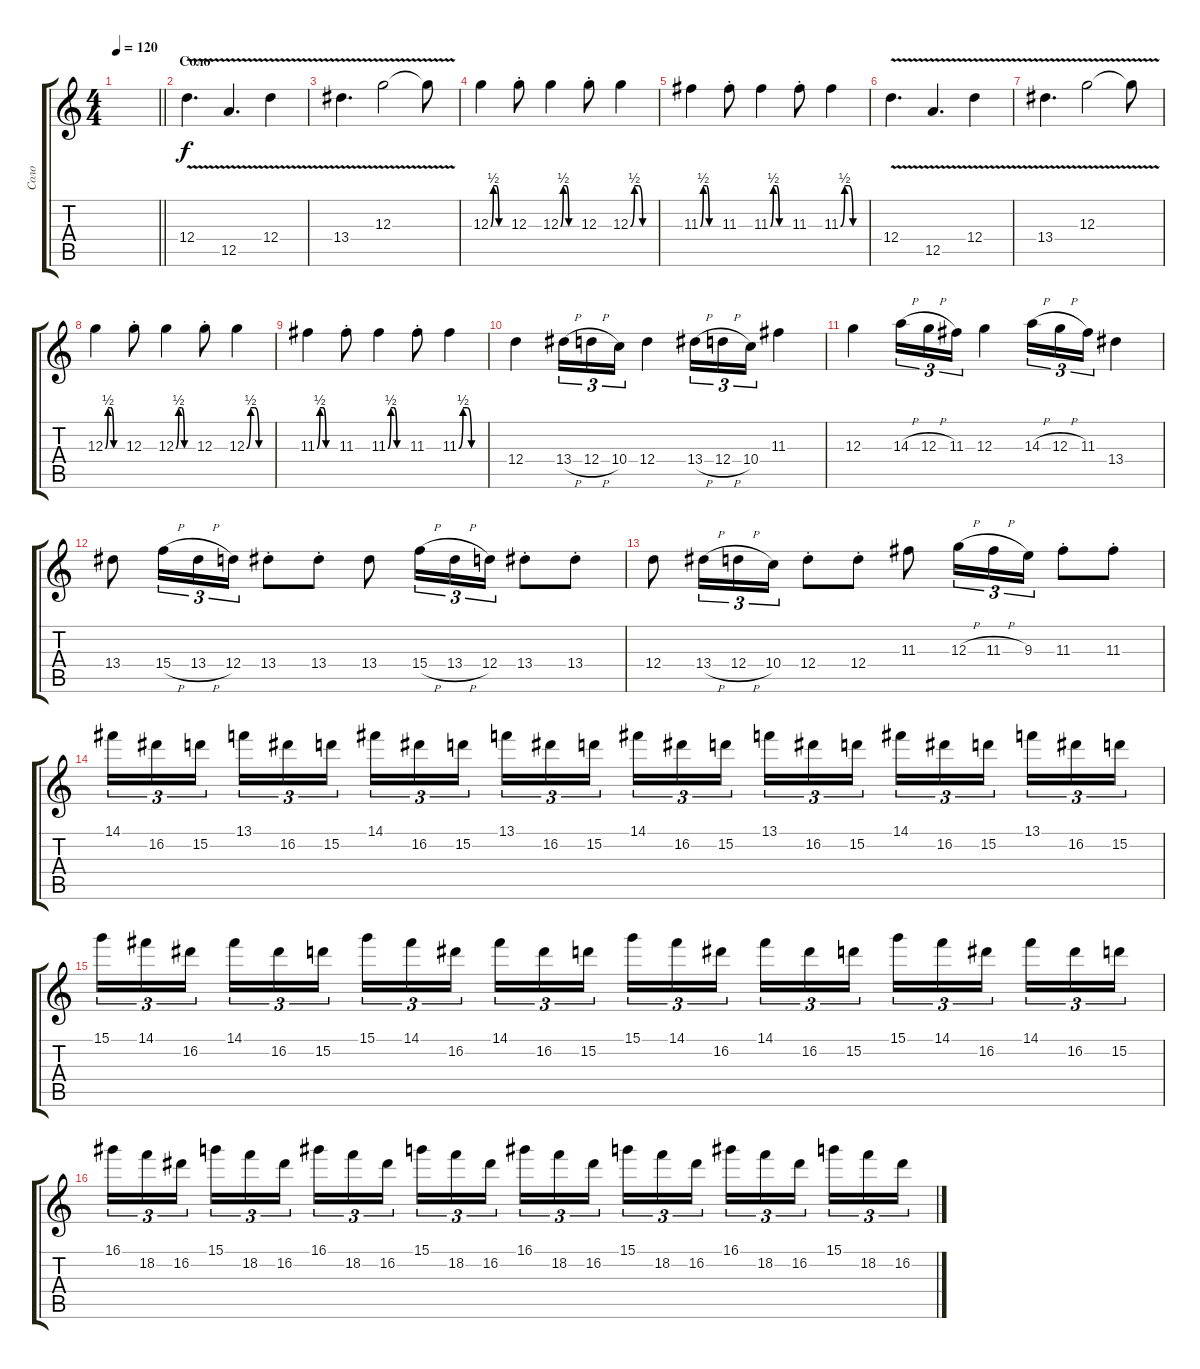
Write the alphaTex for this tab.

\track ("Соло" "Соло") {instrument distortionguitar}
\staff {score tabs}
\tuning (E4 B3 G3 D3 A2 D2) {hide}
\ts (4 4)
\tempo 120
\clef g2
\barLineRight lightlight
\ks c
|
\section ("" "Соло")
12.4{v}.4{d} 12.5{v}.4{d} 12.4{v}.4 |
13.4{v}.4{d} 12.3{v}.2 12.3{t}.8 |
12.3{be (custom 0 0 10 2 20 2 30 0 60 0)}.4 12.3{st}.8 12.3{be (custom 0 0 10 2 20 2 30 0 60 0)}.4 12.3{st}.8 12.3{be (custom 0 0 10 2 20 2 30 0 60 0)}.4 |
11.3{be (custom 0 0 10 2 20 2 30 0 60 0)}.4 11.3{st}.8 11.3{be (custom 0 0 10 2 20 2 30 0 60 0)}.4 11.3{st}.8 11.3{be (custom 0 0 10 2 20 2 30 0 60 0)}.4 |
12.4{v}.4{d} 12.5{v}.4{d} 12.4{v}.4 |
13.4{v}.4{d} 12.3{v}.2 12.3{t}.8 |
12.3{be (custom 0 0 10 2 20 2 30 0 60 0)}.4 12.3{st}.8 12.3{be (custom 0 0 10 2 20 2 30 0 60 0)}.4 12.3{st}.8 12.3{be (custom 0 0 10 2 20 2 30 0 60 0)}.4 |
11.3{be (custom 0 0 10 2 20 2 30 0 60 0)}.4 11.3{st}.8 11.3{be (custom 0 0 10 2 20 2 30 0 60 0)}.4 11.3{st}.8 11.3{be (custom 0 0 10 2 20 2 30 0 60 0)}.4 |
12.4.4 13.4{h}.16{tu (3 2)} 12.4{h}.16{tu (3 2)} 10.4.16{tu (3 2)} 12.4.4 13.4{h}.16{tu (3 2)} 12.4{h}.16{tu (3 2)} 10.4.16{tu (3 2)} 11.3.4 |
12.3.4 14.3{h}.16{tu (3 2)} 12.3{h}.16{tu (3 2)} 11.3.16{tu (3 2)} 12.3.4 14.3{h}.16{tu (3 2)} 12.3{h}.16{tu (3 2)} 11.3.16{tu (3 2)} 13.4.4 |
13.4.8 15.4{h}.16{tu (3 2)} 13.4{h}.16{tu (3 2)} 12.4.16{tu (3 2)} 13.4{st}.8 13.4{st}.8 13.4.8 15.4{h}.16{tu (3 2)} 13.4{h}.16{tu (3 2)} 12.4.16{tu (3 2)} 13.4{st}.8 13.4{st}.8 |
12.4.8 13.4{h}.16{tu (3 2)} 12.4{h}.16{tu (3 2)} 10.4.16{tu (3 2)} 12.4{st}.8 12.4{st}.8 11.3.8 12.3{h}.16{tu (3 2)} 11.3{h}.16{tu (3 2)} 9.3.16{tu (3 2)} 11.3{st}.8 11.3{st}.8 |
14.1.16{tu (3 2)} 16.2.16{tu (3 2)} 15.2.16{tu (3 2) beam splitsecondary} 13.1.16{tu (3 2)} 16.2.16{tu (3 2)} 15.2.16{tu (3 2)} 14.1.16{tu (3 2)} 16.2.16{tu (3 2)} 15.2.16{tu (3 2) beam splitsecondary} 13.1.16{tu (3 2)} 16.2.16{tu (3 2)} 15.2.16{tu (3 2)} 14.1.16{tu (3 2)} 16.2.16{tu (3 2)} 15.2.16{tu (3 2) beam splitsecondary} 13.1.16{tu (3 2)} 16.2.16{tu (3 2)} 15.2.16{tu (3 2)} 14.1.16{tu (3 2)} 16.2.16{tu (3 2)} 15.2.16{tu (3 2) beam splitsecondary} 13.1.16{tu (3 2)} 16.2.16{tu (3 2)} 15.2.16{tu (3 2)} |
15.1.16{tu (3 2)} 14.1.16{tu (3 2)} 16.2.16{tu (3 2) beam splitsecondary} 14.1.16{tu (3 2)} 16.2.16{tu (3 2)} 15.2.16{tu (3 2)} 15.1.16{tu (3 2)} 14.1.16{tu (3 2)} 16.2.16{tu (3 2) beam splitsecondary} 14.1.16{tu (3 2)} 16.2.16{tu (3 2)} 15.2.16{tu (3 2)} 15.1.16{tu (3 2)} 14.1.16{tu (3 2)} 16.2.16{tu (3 2) beam splitsecondary} 14.1.16{tu (3 2)} 16.2.16{tu (3 2)} 15.2.16{tu (3 2)} 15.1.16{tu (3 2)} 14.1.16{tu (3 2)} 16.2.16{tu (3 2) beam splitsecondary} 14.1.16{tu (3 2)} 16.2.16{tu (3 2)} 15.2.16{tu (3 2)} |
16.1.16{tu (3 2)} 18.2.16{tu (3 2)} 16.2.16{tu (3 2) beam splitsecondary} 15.1.16{tu (3 2)} 18.2.16{tu (3 2)} 16.2.16{tu (3 2)} 16.1.16{tu (3 2)} 18.2.16{tu (3 2)} 16.2.16{tu (3 2) beam splitsecondary} 15.1.16{tu (3 2)} 18.2.16{tu (3 2)} 16.2.16{tu (3 2)} 16.1.16{tu (3 2)} 18.2.16{tu (3 2)} 16.2.16{tu (3 2) beam splitsecondary} 15.1.16{tu (3 2)} 18.2.16{tu (3 2)} 16.2.16{tu (3 2)} 16.1.16{tu (3 2)} 18.2.16{tu (3 2)} 16.2.16{tu (3 2) beam splitsecondary} 15.1.16{tu (3 2)} 18.2.16{tu (3 2)} 16.2.16{tu (3 2)}
